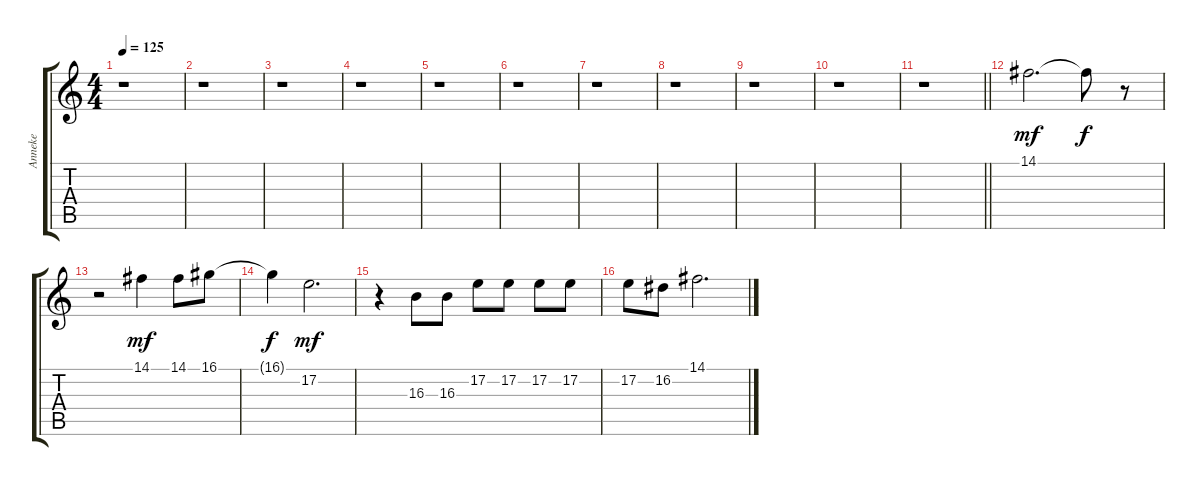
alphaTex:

\track ("Anneke" "Anneke") {instrument flute}
\staff {score tabs}
\tuning (E4 B3 G3 D3 A2 E2) {hide}
\ts (4 4)
\tempo 125
\clef g2
\ks c
r.1{dy f} |
r.1 |
r.1 |
r.1 |
r.1 |
r.1 |
r.1 |
r.1 |
r.1 |
r.1 |
\barLineRight lightlight
r.1 |
14.1.2{d dy mf} 14.1{t}.8{dy f} r.8 |
r.2 14.1.4{dy mf} 14.1.8 16.1.8 |
16.1{t}.4{dy f} 17.2.2{d dy mf} |
r.4 16.3.8 16.3.8 17.2.8 17.2.8 17.2.8 17.2.8 |
17.2.8 16.2.8 14.1.2{d}
